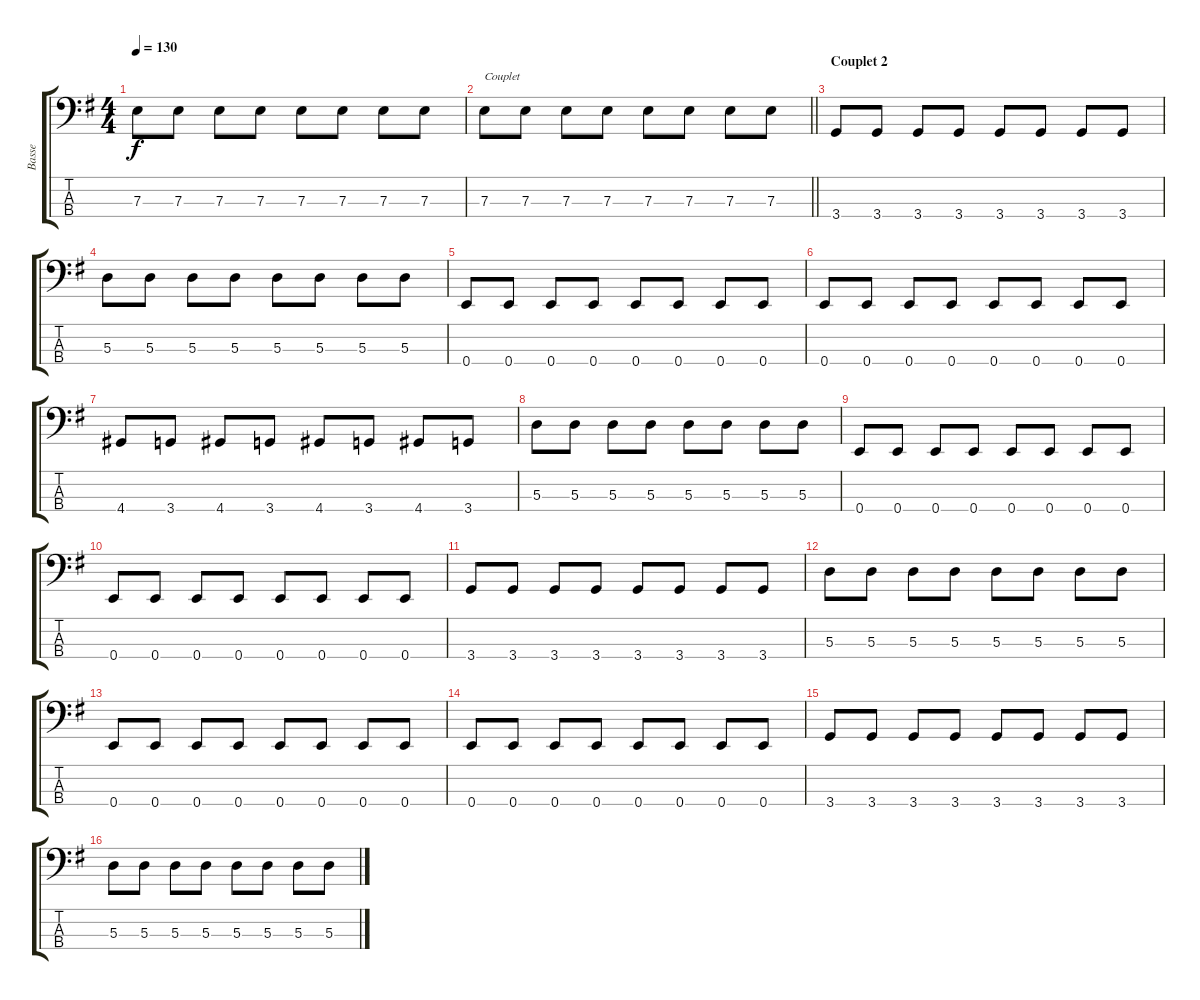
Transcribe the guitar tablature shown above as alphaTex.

\track ("Basse" "Basse") {instrument acousticguitarsteel bank 53}
\staff {score tabs}
\tuning (G2 D2 A1 E1) {hide}
\ts (4 4)
\tempo 130
\clef f4
\ks g
7.3.8{dy f} 7.3.8 7.3.8 7.3.8 7.3.8 7.3.8 7.3.8 7.3.8 |
\barLineRight lightlight
7.3.8{txt "Couplet"} 7.3.8 7.3.8 7.3.8 7.3.8 7.3.8 7.3.8 7.3.8 |
\section ("" "Couplet 2")
3.4.8 3.4.8 3.4.8 3.4.8 3.4.8 3.4.8 3.4.8 3.4.8 |
5.3.8 5.3.8 5.3.8 5.3.8 5.3.8 5.3.8 5.3.8 5.3.8 |
0.4.8 0.4.8 0.4.8 0.4.8 0.4.8 0.4.8 0.4.8 0.4.8 |
0.4.8 0.4.8 0.4.8 0.4.8 0.4.8 0.4.8 0.4.8 0.4.8 |
4.4.8 3.4.8 4.4.8 3.4.8 4.4.8 3.4.8 4.4.8 3.4.8 |
5.3.8 5.3.8 5.3.8 5.3.8 5.3.8 5.3.8 5.3.8 5.3.8 |
0.4.8 0.4.8 0.4.8 0.4.8 0.4.8 0.4.8 0.4.8 0.4.8 |
0.4.8 0.4.8 0.4.8 0.4.8 0.4.8 0.4.8 0.4.8 0.4.8 |
3.4.8 3.4.8 3.4.8 3.4.8 3.4.8 3.4.8 3.4.8 3.4.8 |
5.3.8 5.3.8 5.3.8 5.3.8 5.3.8 5.3.8 5.3.8 5.3.8 |
0.4.8 0.4.8 0.4.8 0.4.8 0.4.8 0.4.8 0.4.8 0.4.8 |
0.4.8 0.4.8 0.4.8 0.4.8 0.4.8 0.4.8 0.4.8 0.4.8 |
3.4.8 3.4.8 3.4.8 3.4.8 3.4.8 3.4.8 3.4.8 3.4.8 |
5.3.8 5.3.8 5.3.8 5.3.8 5.3.8 5.3.8 5.3.8 5.3.8
